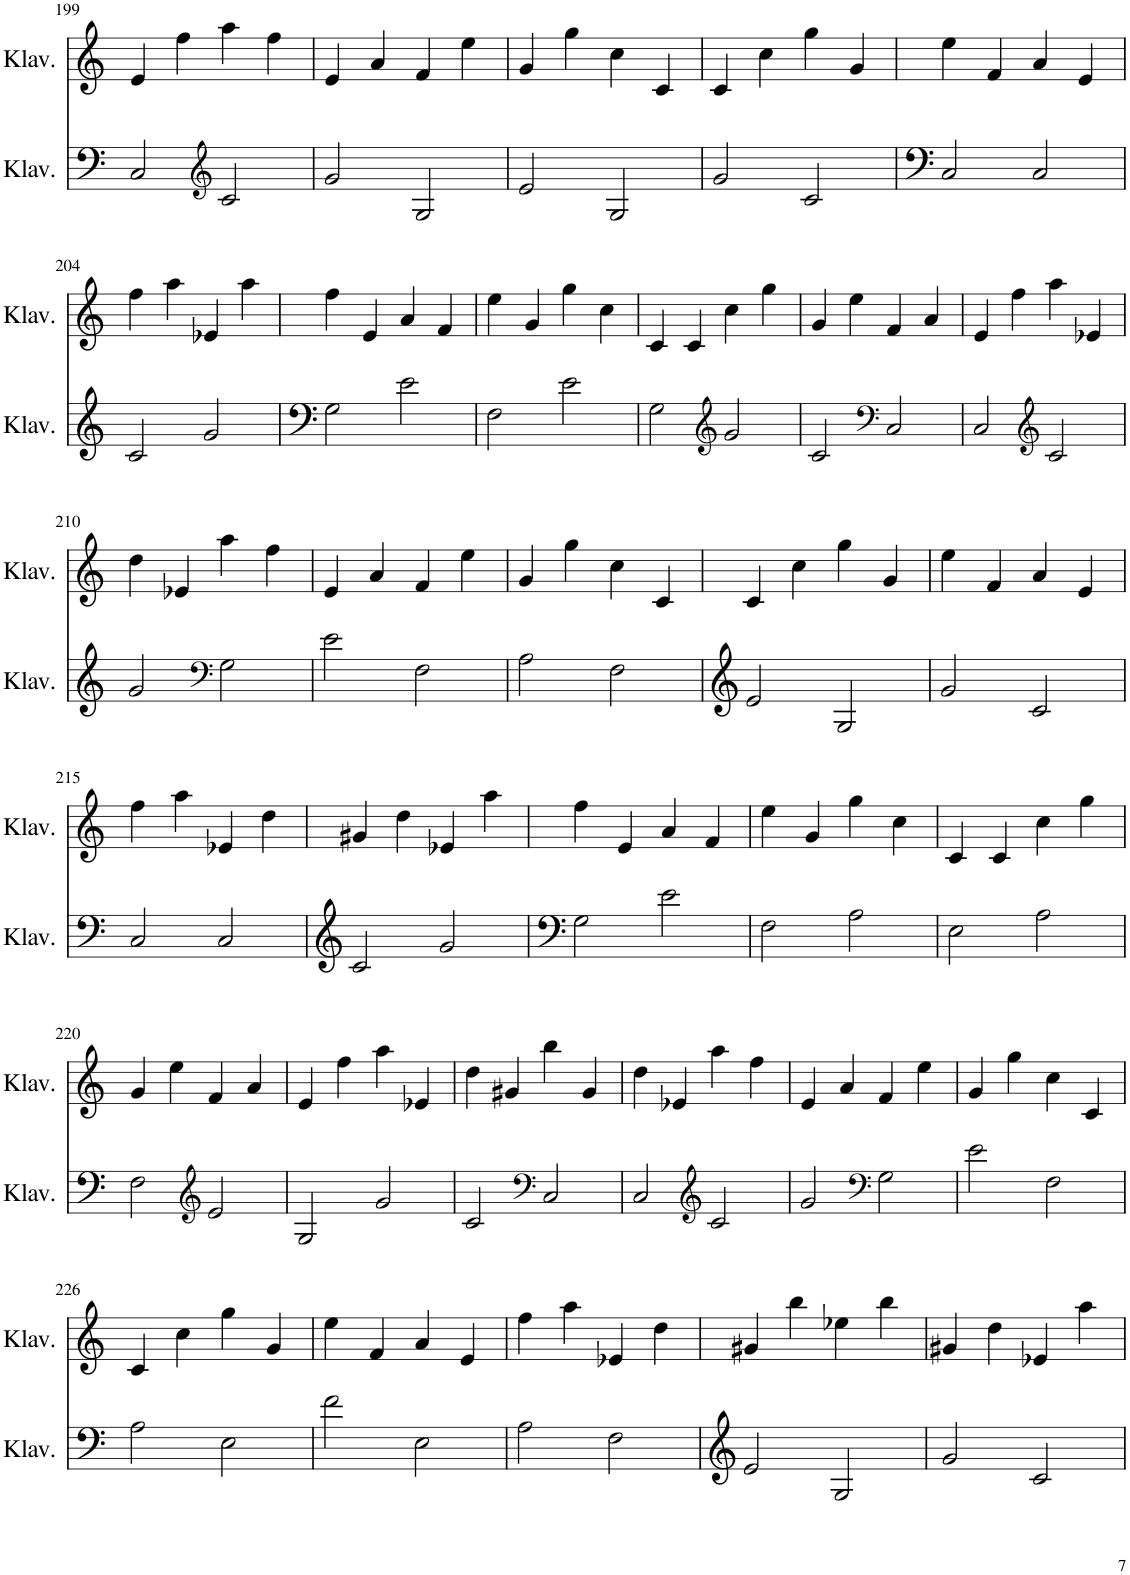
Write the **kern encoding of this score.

**kern	**kern
*part2	*part1
*staff2	*staff1
*I"Klavier	*I"Klavier
*I'Klav.	*I'Klav.
!!LO:PB:g=z
*clefF4	*clefG2
*k[]	*k[]
*M4/4	*M4/4
=199	=199
2C/	4e/
.	4ff\
*clefG2	*
2c/	4aa\
.	4ff\
=200	=200
2g/	4e/
.	4a/
2G/	4f/
.	4ee\
=201	=201
2e/	4g/
.	4gg\
2G/	4cc\
.	4c/
=202	=202
2g/	4c/
.	4cc\
2c/	4gg\
.	4g/
=203	=203
2C/	4ee\
.	4f/
2C/	4a/
.	4e/
!!LO:LB:g=z
=204	=204
2c/	4ff\
.	4aa\
2g/	4e-X/
.	4aa\
=205	=205
2G\	4ff\
.	4e/
2e\	4a/
.	4f/
=206	=206
2F\	4ee\
.	4g/
2e\	4gg\
.	4cc\
=207	=207
2G\	4c/
.	4c/
*clefG2	*
2g/	4cc\
.	4gg\
=208	=208
2c/	4g/
.	4ee\
*clefF4	*
2C/	4f/
.	4a/
=209	=209
2C/	4e/
.	4ff\
*clefG2	*
2c/	4aa\
.	4e-X/
!!LO:LB:g=z
=210	=210
2g/	4dd\
.	4e-X/
*clefF4	*
2G\	4aa\
.	4ff\
=211	=211
2e\	4e/
.	4a/
2F\	4f/
.	4ee\
=212	=212
2A\	4g/
.	4gg\
2F\	4cc\
.	4c/
=213	=213
2e/	4c/
.	4cc\
2G/	4gg\
.	4g/
=214	=214
2g/	4ee\
.	4f/
2c/	4a/
.	4e/
!!LO:LB:g=z
=215	=215
2C/	4ff\
.	4aa\
2C/	4e-X/
.	4dd\
=216	=216
2c/	4g#X/
.	4dd\
2g/	4e-X/
.	4aa\
=217	=217
2G\	4ff\
.	4e/
2e\	4a/
.	4f/
=218	=218
2F\	4ee\
.	4g/
2A\	4gg\
.	4cc\
=219	=219
2E\	4c/
.	4c/
2A\	4cc\
.	4gg\
!!LO:LB:g=z
=220	=220
2F\	4g/
.	4ee\
*clefG2	*
2e/	4f/
.	4a/
=221	=221
2G/	4e/
.	4ff\
2g/	4aa\
.	4e-X/
=222	=222
2c/	4dd\
.	4g#X/
*clefF4	*
2C/	4bb\
.	4g#/
=223	=223
2C/	4dd\
.	4e-X/
*clefG2	*
2c/	4aa\
.	4ff\
=224	=224
2g/	4e/
.	4a/
*clefF4	*
2G\	4f/
.	4ee\
=225	=225
2e\	4g/
.	4gg\
2F\	4cc\
.	4c/
!!LO:LB:g=z
=226	=226
2A\	4c/
.	4cc\
2E\	4gg\
.	4g/
=227	=227
2f\	4ee\
.	4f/
2E\	4a/
.	4e/
=228	=228
2A\	4ff\
.	4aa\
2F\	4e-X/
.	4dd\
=229	=229
2e/	4g#X/
.	4bb\
2G/	4ee-X\
.	4bb\
=230	=230
2g/	4g#X/
.	4dd\
2c/	4e-X/
.	4aa\
=	=
*-	*-
